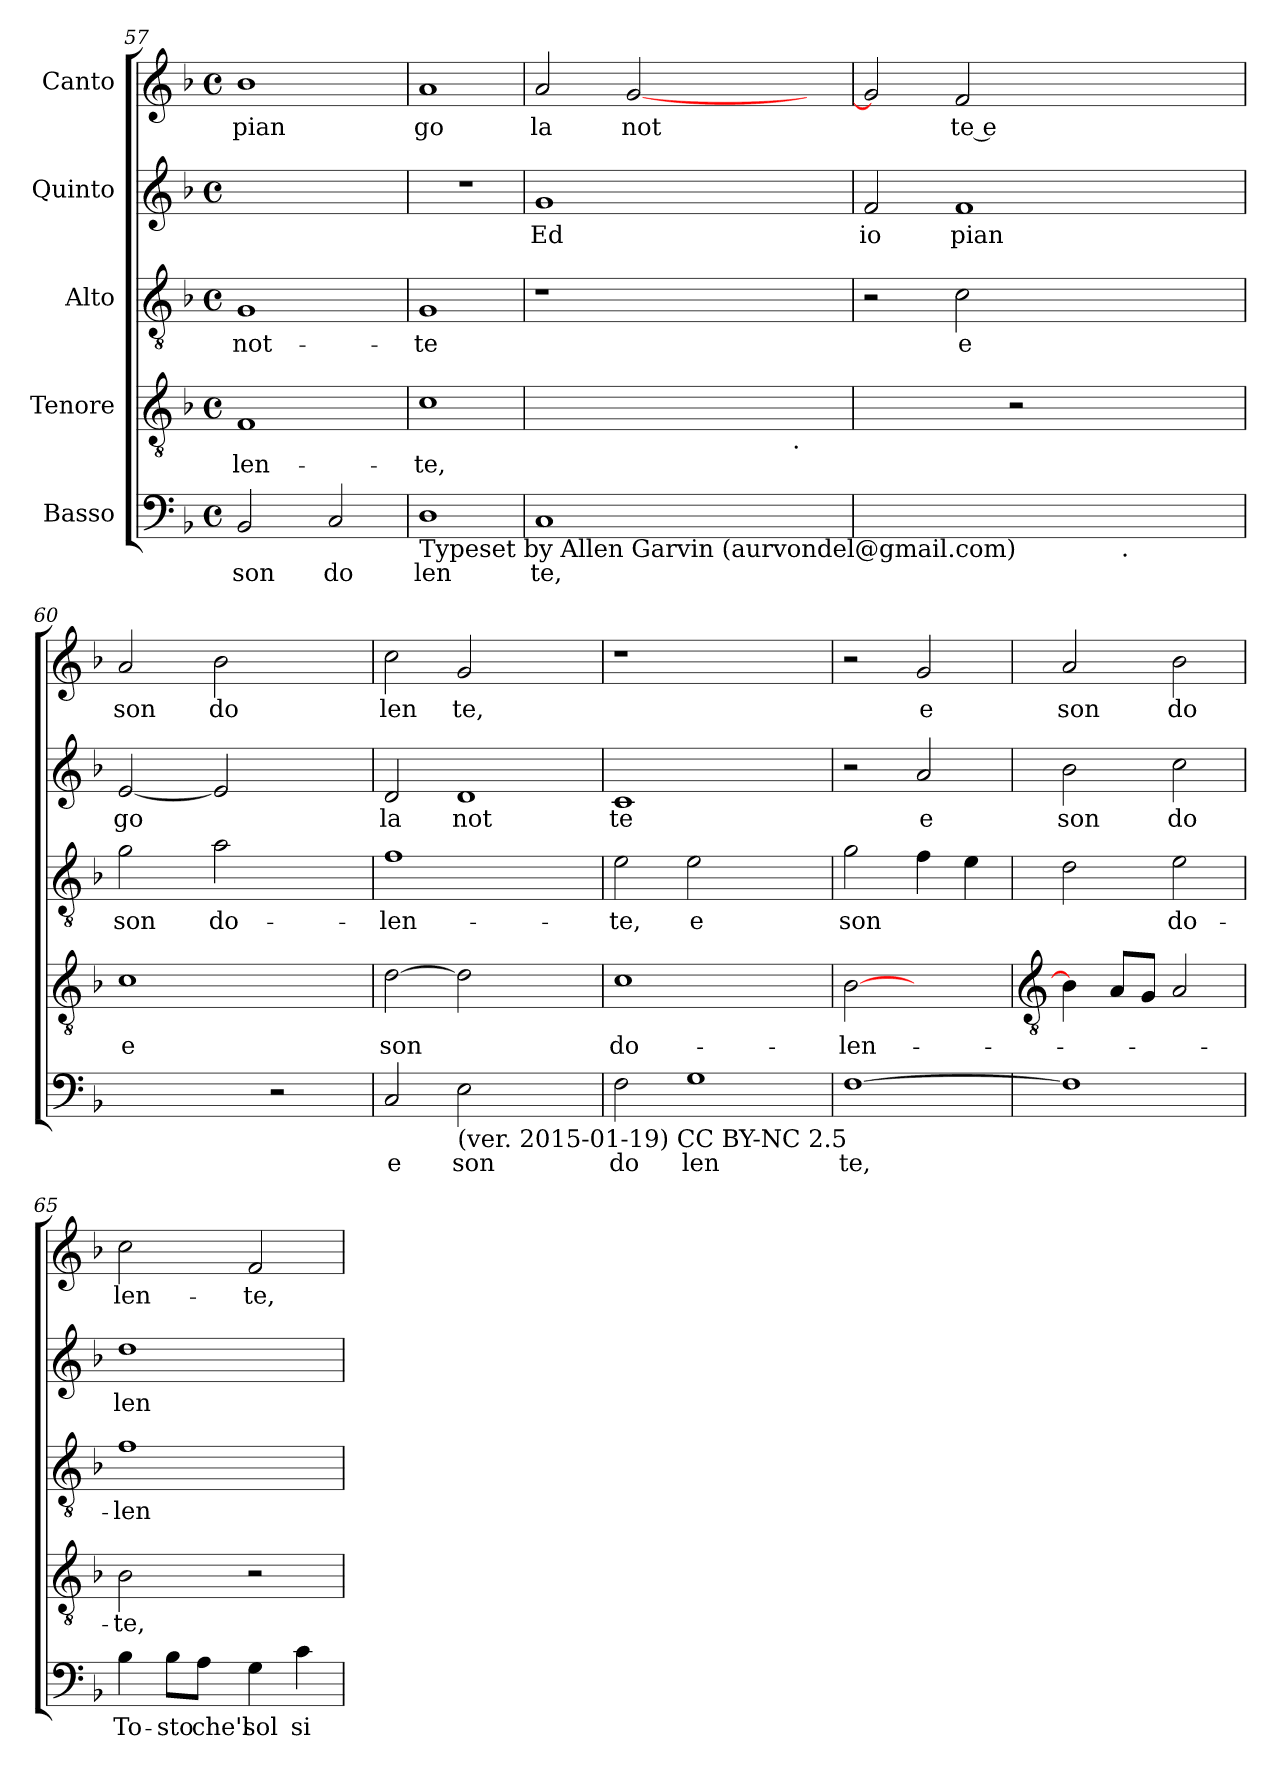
**kern	**text	**kern	**text	**kern	**text	**kern	**text	**kern	**text
*part5	*part5	*part4	*part4	*part3	*part3	*part2	*part2	*part1	*part1
*staff5	*staff5	*staff4	*staff4	*staff3	*staff3	*staff2	*staff2	*staff1	*staff1
*I"Basso	*	*I"Tenore	*	*I"Alto	*	*I"Quinto	*	*I"Canto	*
!!LO:LB:g=z
*clefF4	*	*clefGv2	*	*clefGv2	*	*clefG2	*	*clefG2	*
*k[b-]	*	*k[b-]	*	*k[b-]	*	*k[b-]	*	*k[b-]	*
*F:	*	*F:	*	*F:	*	*F:	*	*F:	*
*M4/4	*	*M4/4	*	*M4/4	*	*M4/4	*	*M4/4	*
*met(c)	*	*met(c)	*	*met(c)	*	*met(c)	*	*met(c)	*
=57	=57	=57	=57	=57	=57	=57	=57	=57	=57
!	!LO:LY:b	!	!LO:LY:b	!	!LO:LY:b	!	!	!	!LO:LY:b
2BB-/	son	1F	-len-	1G	not-	4ryy	.	1b-	pian
.	.	.	.	.	.	4ryy	.	.	.
!	!LO:LY:b	!	!	!	!	!	!	!	!
2C/	do	.	.	.	.	32ryy	.	.	.
.	.	.	.	.	.	4...ryy	.	.	.
!!LO:LB:g=z
=58	=58	=58	=58	=58	=58	=58	=58	=58	=58
!LO:TX:b:t=Typeset by Allen Garvin (aurvondel@gmail.com)	!	!	!	!	!	!	!	!	!
!	!LO:LY:b	!	!LO:LY:b	!	!LO:LY:b	!	!	!	!LO:LY:b
1D	len	1c	-te,	1G	-te	1r	.	1a	go
=58A	=58A	=58A	=58A	=58A	=58A	=58A	=58A	=58A	=58A
!	!LO:LY:b	!	!	!	!	!	!LO:LY:b	!	!LO:LY:b
1C	te,	4ryy	.	1r	.	1g	Ed	2a/	la
.	.	4ryy	.	.	.	.	.	.	.
!	!	!	!	!	!	!	!	!	!LO:LY:b
.	.	4ryy	.	.	.	.	.	[2g/	not
.	.	64ryy	.	.	.	.	.	.	.
.	.	64ryy	.	.	.	.	.	.	.
.	.	64ryy	.	.	.	.	.	.	.
.	.	64ryy	.	.	.	.	.	.	.
.	.	64ryy	.	.	.	.	.	.	.
.	.	64ryy	.	.	.	.	.	.	.
.	.	64ryy	.	.	.	.	.	.	.
.	.	64ryy	.	.	.	.	.	.	.
.	.	64ryy	.	.	.	.	.	.	.
.	.	64ryy	.	.	.	.	.	.	.
.	.	64ryy	.	.	.	.	.	.	.
.	.	64ryy	.	.	.	.	.	.	.
.	.	64ryy	.	.	.	.	.	.	.
.	.	64ryy	.	.	.	.	.	.	.
!	!	!LO:TX:b:t=.	!	!	!	!	!	!	!
.	.	64ryy	.	.	.	.	.	.	.
.	.	4ryy	.	.	.	.	.	.	.
8...ryy	.	.	.	8...ryy	.	8...ryy	.	8...ryy	.
=59A	=59A	=59A	=59A	=59A	=59A	=59A	=59A	=59A	=59A
!	!	!	!	!	!	!	!LO:LY:b	!	!
4ryy	.	4ryy	.	2r	.	2f/	io	2g/]	.
4ryy	.	4ryy	.	.	.	.	.	.	.
!	!	!	!	!	!LO:LY:b	!	!LO:LY:b	!	!LO:LY:b
4ryy	.	4ryy	.	2c\	e	1f	pian	2f/	te e
64ryy	.	64ryy	.	.	.	.	.	.	.
64ryy	.	2r	.	.	.	.	.	.	.
64ryy	.	.	.	.	.	.	.	.	.
64ryy	.	.	.	.	.	.	.	.	.
64ryy	.	.	.	.	.	.	.	.	.
64ryy	.	.	.	.	.	.	.	.	.
64ryy	.	.	.	.	.	.	.	.	.
64ryy	.	.	.	.	.	.	.	.	.
64ryy	.	.	.	.	.	.	.	.	.
64ryy	.	.	.	.	.	.	.	.	.
64ryy	.	.	.	.	.	.	.	.	.
64ryy	.	.	.	.	.	.	.	.	.
64ryy	.	.	.	.	.	.	.	.	.
64ryy	.	.	.	.	.	.	.	.	.
!LO:TX:b:t=.	!	!	!	!	!	!	!	!	!
64ryy	.	.	.	.	.	.	.	.	.
4ryy	.	.	.	.	.	.	.	.	.
.	.	.	.	2ryy	.	.	.	2ryy	.
4ryy	.	.	.	.	.	.	.	.	.
.	.	8...ryy	.	.	.	.	.	.	.
64ryy	.	.	.	.	.	.	.	.	.
=60A	=60A	=60A	=60A	=60A	=60A	=60A	=60A	=60A	=60A
!	!	!	!LO:LY:b	!	!LO:LY:b	!	!LO:LY:b	!	!LO:LY:b
4ryy	.	1c	e	2g\	son	[2e/	go	2a/	son
4ryy	.	.	.	.	.	.	.	.	.
!	!	!	!	!	!LO:LY:b	!	!	!	!LO:LY:b
4ryy	.	.	.	2a\	do-	2e/]	.	2b-\	do
64ryy	.	.	.	.	.	.	.	.	.
2r	.	.	.	.	.	.	.	.	.
.	.	4ryy	.	4ryy	.	4ryy	.	4ryy	.
.	.	64ryy	.	64ryy	.	64ryy	.	64ryy	.
=61A	=61A	=61A	=61A	=61A	=61A	=61A	=61A	=61A	=61A
!	!LO:LY:b	!	!LO:LY:b	!	!LO:LY:b	!	!LO:LY:b	!	!LO:LY:b
2C/	e	[2d\	son	1f	-len-	2d/	la	2cc\	len
!LO:TX:b:t=(ver. 2015-01-19) CC BY-NC 2.5	!	!	!	!	!	!	!	!	!
!	!LO:LY:b	!	!	!	!	!	!LO:LY:b	!	!LO:LY:b
2E\	son	2d\]	.	.	.	1d	not	2g/	te,
2ryy	.	2ryy	.	2ryy	.	.	.	2ryy	.
=62A	=62A	=62A	=62A	=62A	=62A	=62A	=62A	=62A	=62A
!	!LO:LY:b	!	!LO:LY:b	!	!LO:LY:b	!	!LO:LY:b	!	!
2F\	do	1c	do-	2e\	-te,	1c	te	1r	.
!	!LO:LY:b	!	!	!	!LO:LY:b	!	!	!	!
1G	len	.	.	2e\	e	.	.	.	.
.	.	2ryy	.	2ryy	.	2ryy	.	2ryy	.
=63A	=63A	=63A	=63A	=63A	=63A	=63A	=63A	=63A	=63A
!	!LO:LY:b	!	!LO:LY:b	!	!LO:LY:b	!	!	!	!
[1F	te,	[2B-\	-len-	2g\	son	2r	.	2r	.
!	!	!	!	!	!	!	!LO:LY:b	!	!LO:LY:b
.	.	2ryy	.	4f\	.	2a/	e	2g/	e
.	.	.	.	4e\	.	.	.	.	.
!!LO:LB:g=z
=64A	=64A	=64A	=64A	=64A	=64A	=64A	=64A	=64A	=64A
*	*	*clefGv2	*	*	*	*	*	*	*
!	!	!	!	!	!	!	!LO:LY:b	!	!LO:LY:b
1F]	.	4B-\]	.	2d\	.	2b-\	son	2a/	son
.	.	8A/L	.	.	.	.	.	.	.
.	.	8G/J	.	.	.	.	.	.	.
!	!	!	!	!	!LO:LY:b	!	!LO:LY:b	!	!LO:LY:b
.	.	2A/	.	2e\	do-	2cc\	do	2b-\	do
!!LO:LB:g=z
=65	=65	=65	=65	=65	=65	=65	=65	=65	=65
!	!LO:LY:b	!	!LO:LY:b	!	!LO:LY:b	!	!LO:LY:b	!	!LO:LY:b
4B-\	To-	2B-\	-te,	1f	-len-	1dd	len	2cc\	len-
!	!LO:LY:b	!	!	!	!	!	!	!	!
8B-\L	-sto	.	.	.	.	.	.	.	.
!	!LO:LY:b	!	!	!	!	!	!	!	!
8A\J	che'l	.	.	.	.	.	.	.	.
!	!LO:LY:b	!	!	!	!	!	!	!	!LO:LY:b
4G\	sol	2r	.	.	.	.	.	2f/	-te,
!	!LO:LY:b	!	!	!	!	!	!	!	!
4c\	si	.	.	.	.	.	.	.	.
=	=	=	=	=	=	=	=	=	=
*-	*-	*-	*-	*-	*-	*-	*-	*-	*-
